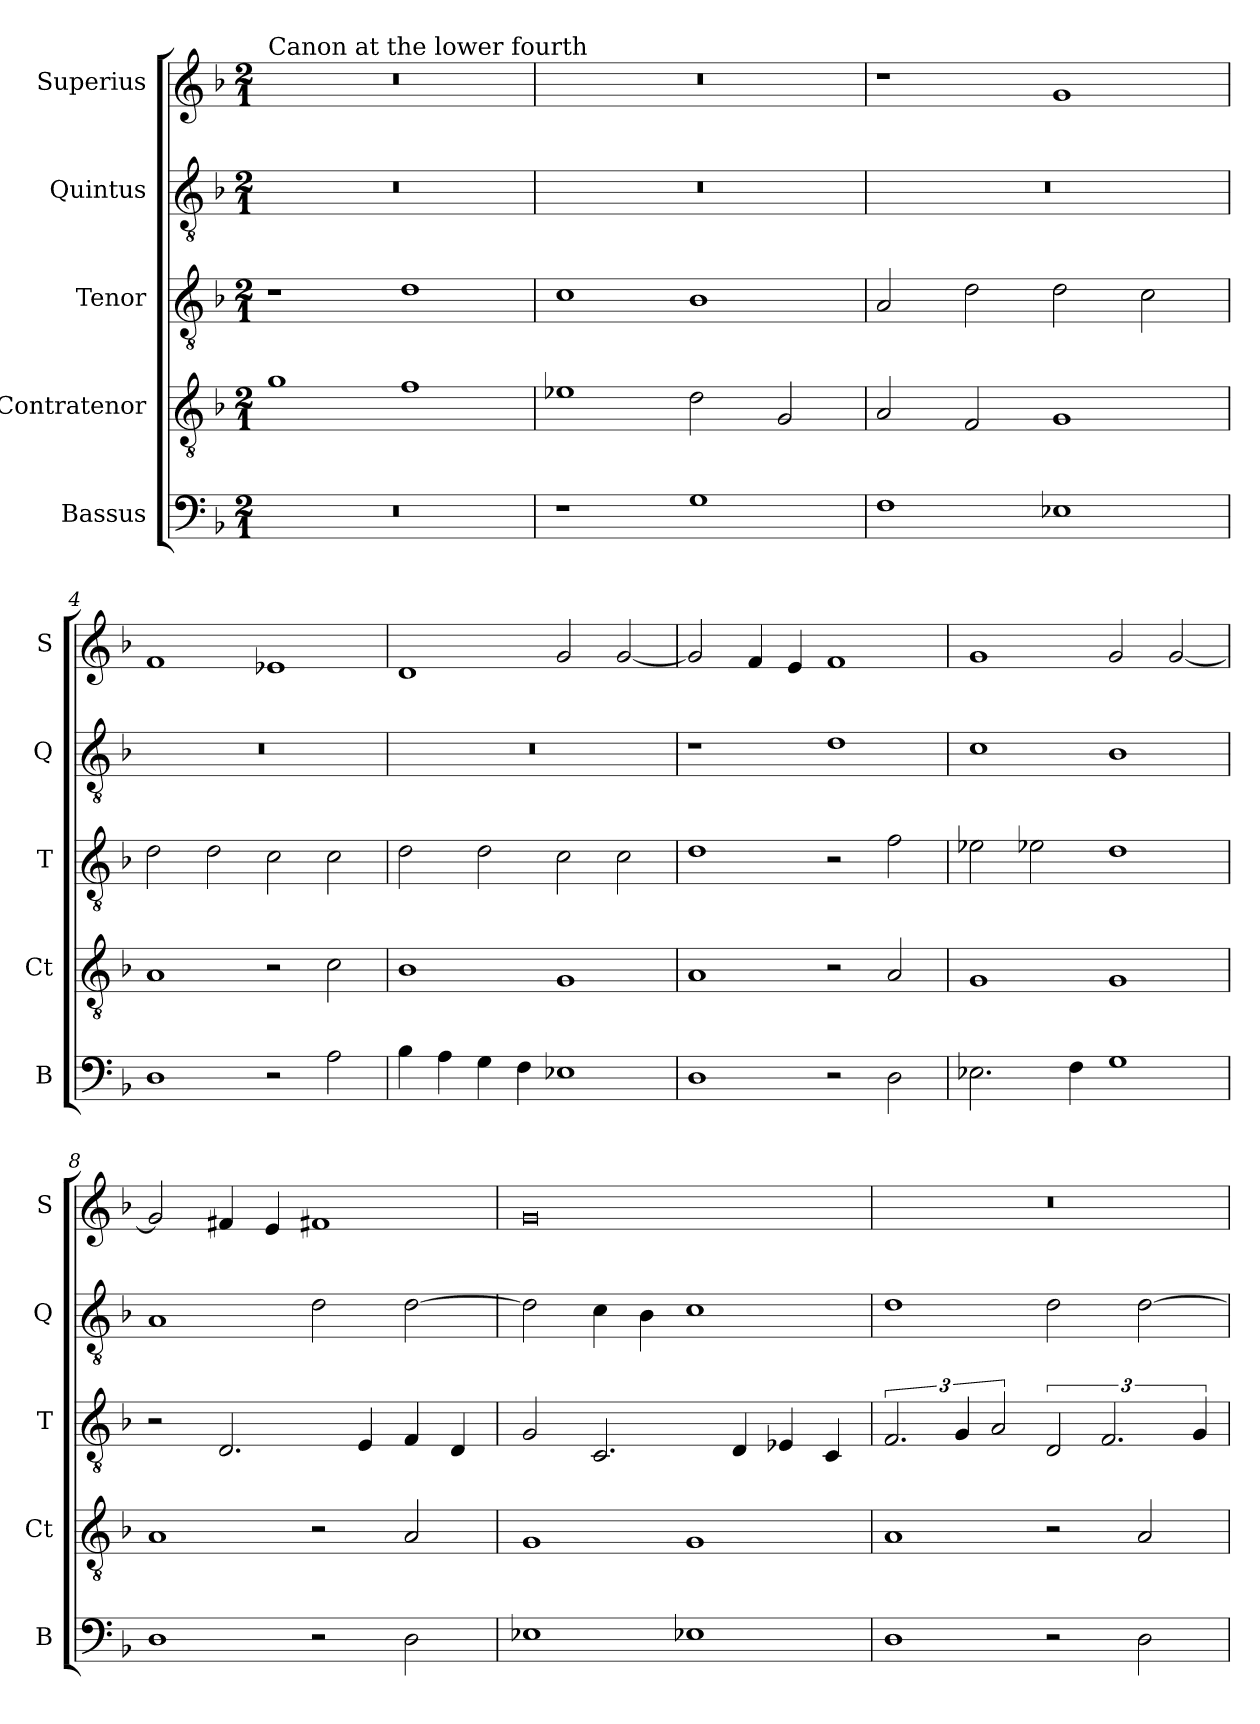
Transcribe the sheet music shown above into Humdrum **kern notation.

**kern	**kern	**kern	**kern	**kern
*part5	*part4	*part3	*part2	*part1
*staff5	*staff4	*staff3	*staff2	*staff1
*I"Bassus	*I"Contratenor	*I"Tenor	*I"Quintus	*I"Superius
*I'B	*I'Ct	*I'T	*I'Q	*I'S
*clefF4	*clefGv2	*clefGv2	*clefGv2	*clefG2
*k[b-]	*k[b-]	*k[b-]	*k[b-]	*k[b-]
*M2/1	*M2/1	*M2/1	*M2/1	*M2/1
=1	=1	=1	=1	=1
!	!	!	!	!LO:TX:a:t=Canon at the lower fourth
0r	1g	1r	0r	0r
.	1f	1d	.	.
=2	=2	=2	=2	=2
1r	1e-X	1c	0r	0r
1G	2d\	1B-	.	.
.	2G/	.	.	.
=3	=3	=3	=3	=3
1F	2A/	2A/	0r	1r
.	2F/	2d\	.	.
1E-X	1G	2d\	.	1g
.	.	2c\	.	.
=4	=4	=4	=4	=4
1D	1A	2d\	0r	1f
.	.	2d\	.	.
2r	2r	2c\	.	1e-X
2A\	2c\	2c\	.	.
=5	=5	=5	=5	=5
4B-\	1B-	2d\	0r	1d
4A\	.	.	.	.
4G\	.	2d\	.	.
4F\	.	.	.	.
1E-X	1G	2c\	.	2g/
.	.	2c\	.	[2g/
=6	=6	=6	=6	=6
1D	1A	1d	1r	2g/]
.	.	.	.	4f/
.	.	.	.	4e/
2r	2r	2r	1d	1f
2D\	2A/	2f\	.	.
=7	=7	=7	=7	=7
2.E-X\	1G	2e-X\	1c	1g
.	.	2e-X\	.	.
4F\	.	.	.	.
1G	1G	1d	1B-	2g/
.	.	.	.	[2g/
=8	=8	=8	=8	=8
1D	1A	2r	1A	2g/]
.	.	2.D/	.	4f#X/
.	.	.	.	4e/
2r	2r	.	2d\	1f#X
.	.	4E/	.	.
2D\	2A/	4F/	[2d\	.
.	.	4D/	.	.
=9	=9	=9	=9	=9
1E-X	1G	2G/	2d\]	0g
.	.	2.C/	4c\	.
.	.	.	4B-\	.
1E-X	1G	.	1c	.
.	.	4D/	.	.
.	.	4E-X/	.	.
.	.	4C/	.	.
=10	=10	=10	=10	=10
1D	1A	3.F/	1d	0r
.	.	6G/	.	.
.	.	3A/	.	.
2r	2r	3D/	2d\	.
.	.	3.F/	.	.
2D\	2A/	.	[2d\	.
.	.	6G/	.	.
=	=	=	=	=
*-	*-	*-	*-	*-
